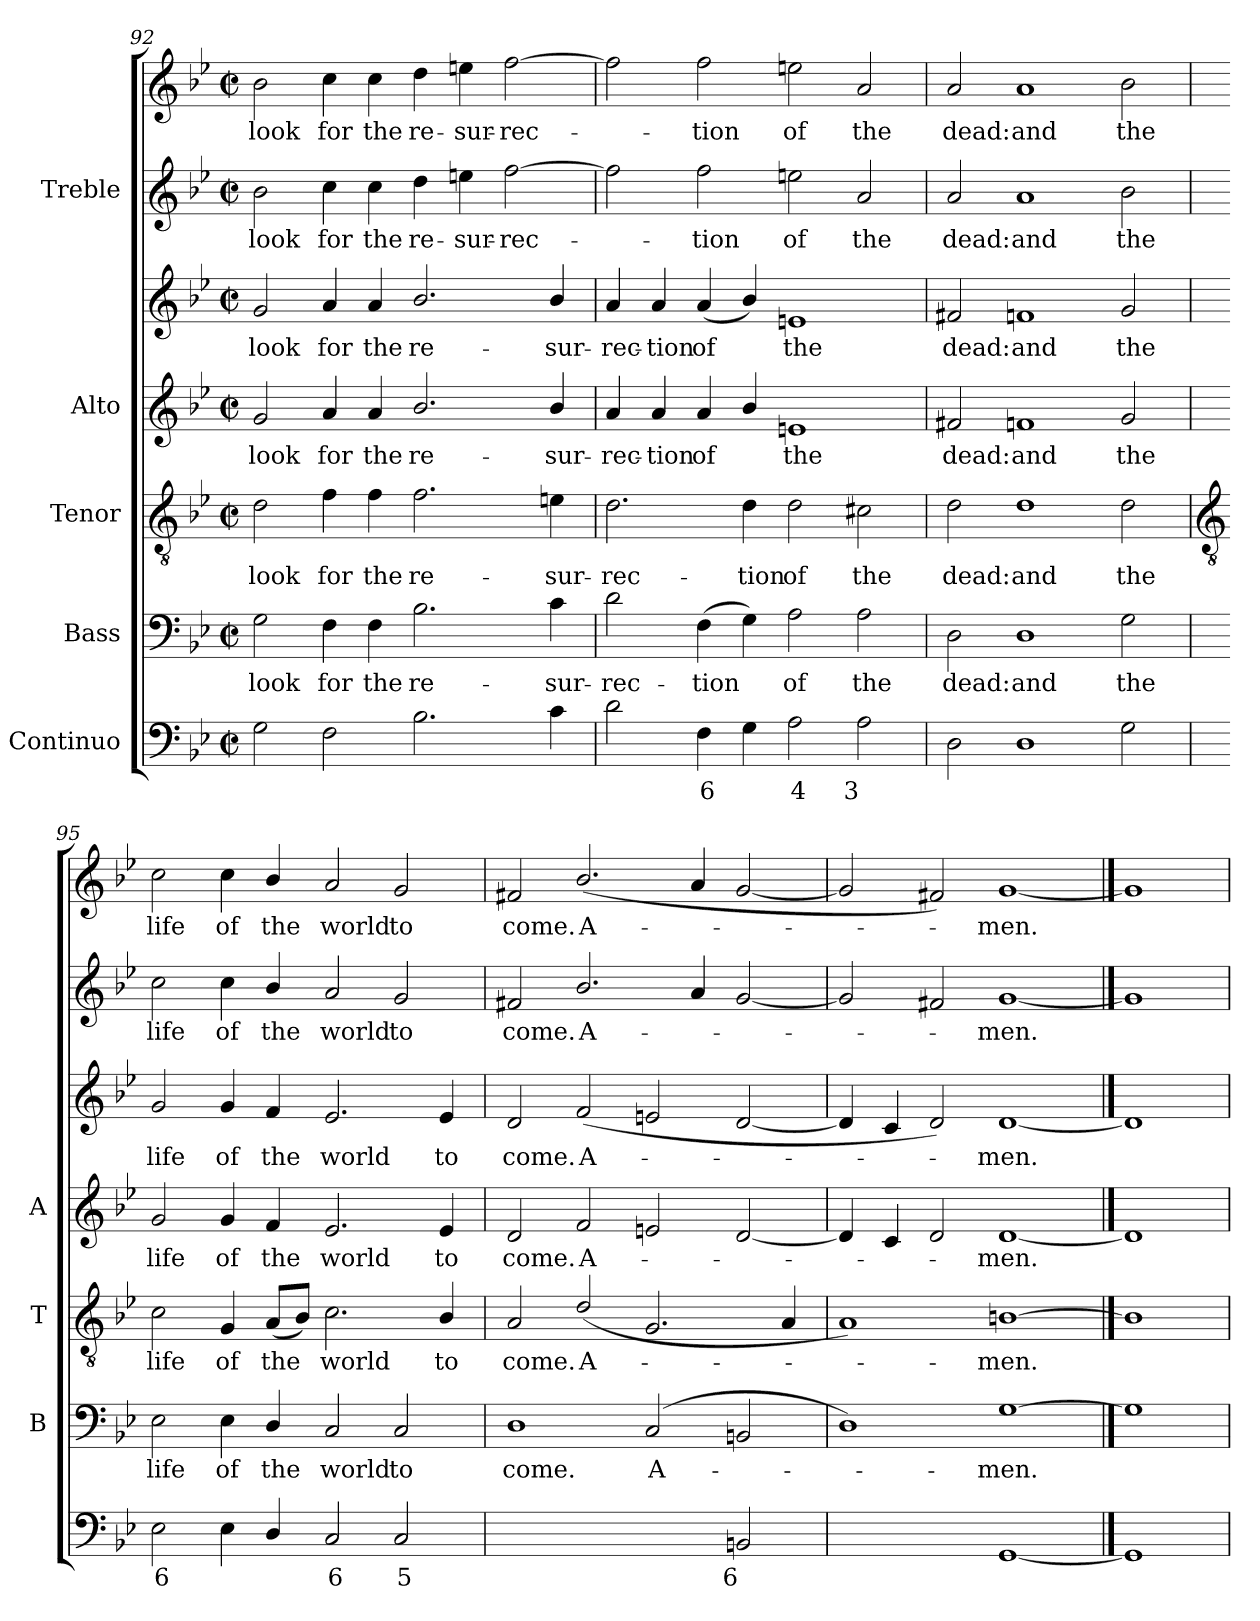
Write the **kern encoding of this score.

**kern	**text	**text	**kern	**text	**kern	**text	**kern	**text	**kern	**text	**kern	**text	**kern	**text
*part5	*part5	*part5	*part4	*part4	*part3	*part3	*part2	*part2	*part2	*part2	*part1	*part1	*part1	*part1
*staff7	*staff7	*staff7	*staff6	*staff6	*staff5	*staff5	*staff4	*staff4	*staff3	*staff3	*staff2	*staff2	*staff1	*staff1
*I"Continuo	*	*	*I"Bass	*	*I"Tenor	*	*I"Alto	*	*	*	*I"Treble	*	*	*
*	*	*	*I'B	*	*I'T	*	*I'A	*	*	*	*	*	*	*
*clefF4	*	*	*clefF4	*	*clefGv2	*	*clefG2	*	*clefG2	*	*clefG2	*	*clefG2	*
*k[b-e-]	*	*	*k[b-e-]	*	*k[b-e-]	*	*k[b-e-]	*	*k[b-e-]	*	*k[b-e-]	*	*k[b-e-]	*
*B-:	*	*	*B-:	*	*B-:	*	*B-:	*	*B-:	*	*B-:	*	*B-:	*
*M4/2	*	*	*M4/2	*	*M4/2	*	*M4/2	*	*M4/2	*	*M4/2	*	*M4/2	*
*met(c|)	*	*	*met(c|)	*	*met(c|)	*	*met(c|)	*	*met(c|)	*	*met(c|)	*	*met(c|)	*
=92	=92	=92	=92	=92	=92	=92	=92	=92	=92	=92	=92	=92	=92	=92
!	!	!	!	!LO:LY:b	!	!LO:LY:b	!	!LO:LY:b	!	!LO:LY:b	!	!LO:LY:b	!	!LO:LY:b
2G	.	.	2G	look	2d	look	2g	look	2g	look	2b-	look	2b-	look
!	!	!	!	!LO:LY:b	!	!LO:LY:b	!	!LO:LY:b	!	!LO:LY:b	!	!LO:LY:b	!	!LO:LY:b
2F	.	.	4F	for	4f	for	4a	for	4a	for	4cc	for	4cc	for
!	!	!	!	!LO:LY:b	!	!LO:LY:b	!	!LO:LY:b	!	!LO:LY:b	!	!LO:LY:b	!	!LO:LY:b
.	.	.	4F	the	4f	the	4a	the	4a	the	4cc	the	4cc	the
!	!	!	!	!LO:LY:b	!	!LO:LY:b	!	!LO:LY:b	!	!LO:LY:b	!	!LO:LY:b	!	!LO:LY:b
2.B-	.	.	2.B-	re-	2.f	re-	2.b-/	re-	2.b-/	re-	4dd	re-	4dd	re-
!	!	!	!	!	!	!	!	!	!	!	!	!LO:LY:b	!	!LO:LY:b
.	.	.	.	.	.	.	.	.	.	.	4een	-sur-	4een	-sur-
!	!	!	!	!	!	!	!	!	!	!	!	!LO:LY:b	!	!LO:LY:b
.	.	.	.	.	.	.	.	.	.	.	[2ff	-rec-	[2ff	-rec-
!	!	!	!	!LO:LY:b	!	!LO:LY:b	!	!LO:LY:b	!	!LO:LY:b	!	!	!	!
4c	.	.	4c	-sur-	4en	-sur-	4b-/	-sur-	4b-/	-sur-	.	.	.	.
=93	=93	=93	=93	=93	=93	=93	=93	=93	=93	=93	=93	=93	=93	=93
!	!	!	!	!LO:LY:b	!	!LO:LY:b	!	!LO:LY:b	!	!LO:LY:b	!	!	!	!
2d	.	.	2d	-rec-	2.d\	-rec-	4a	-rec-	4a	-rec-	2ff]	.	2ff]	.
!	!	!	!	!	!	!	!	!LO:LY:b	!	!LO:LY:b	!	!	!	!
.	.	.	.	.	.	.	4a	-tion	4a	-tion	.	.	.	.
!	!LO:LY:b	!	!	!LO:LY:b	!	!	!	!LO:LY:b	!	!LO:LY:b	!	!LO:LY:b	!	!LO:LY:b
4F	6	.	(>4F	-tion	.	.	4a	of	(<4a	of	2ff	tion	2ff	tion
!	!	!	!	!	!	!LO:LY:b	!	!	!	!	!	!	!	!
4G	.	.	4G)	.	4d\	-tion	4b-/	.	4b-/)	.	.	.	.	.
!	!LO:LY:b	!	!	!LO:LY:b	!	!LO:LY:b	!	!LO:LY:b	!	!LO:LY:b	!	!LO:LY:b	!	!LO:LY:b
2A	4	.	2A	of	2d\	of	1en	the	1en	the	2een	of	2een	of
!	!LO:LY:b	!	!	!LO:LY:b	!	!LO:LY:b	!	!	!	!	!	!LO:LY:b	!	!LO:LY:b
2A	3	.	2A	the	2c#X	the	.	.	.	.	2a	the	2a	the
=94	=94	=94	=94	=94	=94	=94	=94	=94	=94	=94	=94	=94	=94	=94
!	!	!	!	!LO:LY:b	!	!LO:LY:b	!	!LO:LY:b	!	!LO:LY:b	!	!LO:LY:b	!	!LO:LY:b
2D	.	.	2D	dead:	2d\	dead:	2f#X	dead:	2f#X	dead:	2a	dead:	2a	dead:
!	!	!	!	!LO:LY:b	!	!LO:LY:b	!	!LO:LY:b	!	!LO:LY:b	!	!LO:LY:b	!	!LO:LY:b
1D	.	.	1D	and	1d	and	1fn	and	1fn	and	1a	and	1a	and
!	!	!	!	!LO:LY:b	!	!LO:LY:b	!	!LO:LY:b	!	!LO:LY:b	!	!LO:LY:b	!	!LO:LY:b
2G	.	.	2G	the	2d\	the	2g	the	2g	the	2b-	the	2b-	the
!!LO:LB:g=z
=95	=95	=95	=95	=95	=95	=95	=95	=95	=95	=95	=95	=95	=95	=95
*	*	*	*	*	*clefGv2	*	*	*	*	*	*	*	*	*
!	!LO:LY:b	!	!	!LO:LY:b	!	!LO:LY:b	!	!LO:LY:b	!	!LO:LY:b	!	!LO:LY:b	!	!LO:LY:b
2E-	6	.	2E-	life	2c	life	2g	life	2g	life	2cc	life	2cc	life
!	!	!	!	!LO:LY:b	!	!LO:LY:b	!	!LO:LY:b	!	!LO:LY:b	!	!LO:LY:b	!	!LO:LY:b
4E-	.	.	4E-	of	4G	of	4g	of	4g	of	4cc	of	4cc	of
!	!	!	!	!LO:LY:b	!	!LO:LY:b	!	!LO:LY:b	!	!LO:LY:b	!	!LO:LY:b	!	!LO:LY:b
4D/	.	.	4D/	the	(<8AL	the	4f	the	4f	the	4b-/	the	4b-/	the
.	.	.	.	.	8B-J)	.	.	.	.	.	.	.	.	.
!	!LO:LY:b	!	!	!LO:LY:b	!	!LO:LY:b	!	!LO:LY:b	!	!LO:LY:b	!	!LO:LY:b	!	!LO:LY:b
2C	6	.	2C	world	2.c	world	2.e-	world	2.e-	world	2a	world	2a	world
!	!LO:LY:b	!	!	!LO:LY:b	!	!	!	!	!	!	!	!LO:LY:b	!	!LO:LY:b
2C	5	.	2C	to	.	.	.	.	.	.	2g	to	2g	to
!	!	!	!	!	!	!LO:LY:b	!	!LO:LY:b	!	!LO:LY:b	!	!	!	!
.	.	.	.	.	4B-/	to	4e-	to	4e-	to	.	.	.	.
=96	=96	=96	=96	=96	=96	=96	=96	=96	=96	=96	=96	=96	=96	=96
!	!LO:LY:b	!LO:LY:b	!	!LO:LY:b	!	!LO:LY:b	!	!LO:LY:b	!	!LO:LY:b	!	!LO:LY:b	!	!LO:LY:b
[2Dyy	5	3	1D	come.	2A	come.	2d	come.	2d	come.	2f#X	come.	2f#X	come.
!	!LO:LY:b	!LO:LY:b	!	!	!	!LO:LY:b	!	!LO:LY:b	!	!LO:LY:b	!	!LO:LY:b	!	!LO:LY:b
2Dyy]	6	3	.	.	(<2d/	A-	2f	A-	(<2f	A-	2.b-/	A-	(<2.b-/	A-
!	!LO:LY:b	!LO:LY:b	!	!LO:LY:b	!	!	!	!	!	!	!	!	!	!
[4Cyy	7	3	(<2C	A-	2.G	.	2en	.	2en	.	.	.	.	.
!	!LO:LY:b	!	!	!	!	!	!	!	!	!	!	!	!	!
4Cyy]	6	.	.	.	.	.	.	.	.	.	4a	.	4a	.
!	!LO:LY:b	!	!	!	!	!	!	!	!	!	!	!	!	!
2BBn	6	.	2BBn	.	.	.	[2d	.	[2d	.	[2g	.	[2g	.
.	.	.	.	.	4A	.	.	.	.	.	.	.	.	.
=97	=97	=97	=97	=97	=97	=97	=97	=97	=97	=97	=97	=97	=97	=97
!	!LO:LY:b	!	!	!	!	!	!	!	!	!	!	!	!	!
[2Dyy	4	.	1D)	.	1A)	.	4d]	.	4d]	.	2g]	.	2g]	.
.	.	.	.	.	.	.	4c	.	4c	.	.	.	.	.
!	!LO:LY:b	!	!	!	!	!	!	!	!	!	!	!	!	!
2Dyy]	3	.	.	.	.	.	2d	.	2d)	.	2f#X	.	2f#X)	.
!	!	!	!	!LO:LY:b	!	!LO:LY:b	!	!LO:LY:b	!	!LO:LY:b	!	!LO:LY:b	!	!LO:LY:b
[1GG	.	.	[1G	men.	[1Bn	men.	[1d	men.	[1d	men.	[1g	men.	[1g	men.
==98	==98	==98	==98	==98	==98	==98	==98	==98	==98	==98	==98	==98	==98	==98
1GG]	.	.	1G]	.	1B]	.	1d]	.	1d]	.	1g]	.	1g]	.
=	=	=	=	=	=	=	=	=	=	=	=	=	=	=
*-	*-	*-	*-	*-	*-	*-	*-	*-	*-	*-	*-	*-	*-	*-
